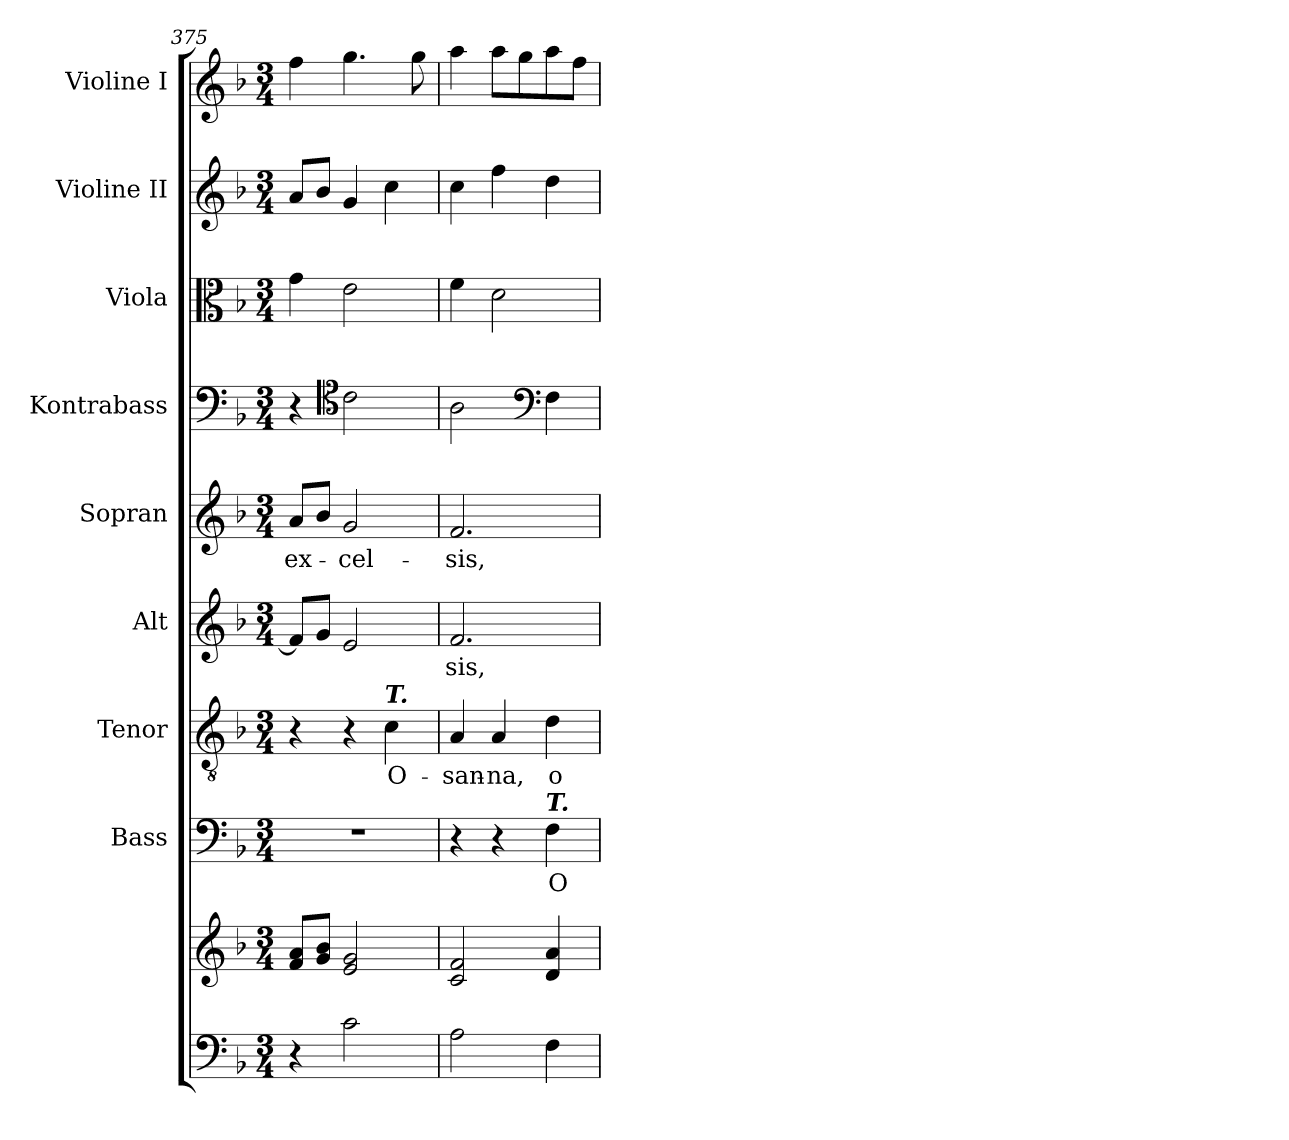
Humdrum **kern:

**kern	**kern	**kern	**text	**kern	**text	**kern	**text	**kern	**text	**kern	**kern	**kern	**kern
*part9	*part9	*part8	*part8	*part7	*part7	*part6	*part6	*part5	*part5	*part4	*part3	*part2	*part1
*staff10	*staff9	*staff8	*staff8	*staff7	*staff7	*staff6	*staff6	*staff5	*staff5	*staff4	*staff3	*staff2	*staff1
*	*	*I"Bass	*	*I"Tenor	*	*I"Alt	*	*I"Sopran	*	*I"Kontrabass	*I"Viola	*I"Violine II	*I"Violine I
*	*	*I'B.	*	*I'T.	*	*I'A.	*	*I'S.	*	*I'Kb.	*I'Vla.	*I'Vl. II	*I'Vl. I
*clefF4	*clefG2	*clefF4	*	*clefGv2	*	*clefG2	*	*clefG2	*	*clefF4	*clefC3	*clefG2	*clefG2
*	*	*	*	*	*	*	*	*	*	*ITrd7c12	*	*	*
*k[b-]	*k[b-]	*k[b-]	*	*k[b-]	*	*k[b-]	*	*k[b-]	*	*k[b-]	*k[b-]	*k[b-]	*k[b-]
*F:	*F:	*F:	*	*F:	*	*F:	*	*F:	*	*F:	*F:	*F:	*F:
*M3/4	*M3/4	*M3/4	*	*M3/4	*	*M3/4	*	*M3/4	*	*M3/4	*M3/4	*M3/4	*M3/4
=375	=375	=375	=375	=375	=375	=375	=375	=375	=375	=375	=375	=375	=375
!	!	!	!	!	!	!	!	!	!LO:LY:b	!	!	!	!
4r	8f/ 8a/L	2.r	.	4r	.	8f/L]	.	8a/L	ex-	4r	4g\	8a/L	4ff\
.	8g/ 8b-/J	.	.	.	.	8g/J	.	8b-/J	.	.	.	8b-/J	.
*	*	*	*	*	*	*	*	*	*	*clefC4	*	*	*
!	!	!	!	!	!	!	!	!	!LO:LY:b	!	!	!	!
2c\	2e/ 2g/	.	.	4r	.	2e/	.	2g/	-cel-	2C\	2e\	4g/	4.gg\
!	!	!	!	!LO:TX:a:Bi:t=T.	!	!	!	!	!	!	!	!	!
!	!	!	!	!	!LO:LY:b	!	!	!	!	!	!	!	!
.	.	.	.	4c\	O-	.	.	.	.	.	.	4cc\	.
.	.	.	.	.	.	.	.	.	.	.	.	.	8gg\
=376	=376	=376	=376	=376	=376	=376	=376	=376	=376	=376	=376	=376	=376
!	!	!	!	!	!LO:LY:b	!	!LO:LY:b	!	!LO:LY:b	!	!	!	!
2A\	2c/ 2f/	4r	.	4A/	-san-	2.f/	-sis,	2.f/	-sis,	2AA\	4f\	4cc\	4aa\
!	!	!	!	!	!LO:LY:b	!	!	!	!	!	!	!	!
.	.	4r	.	4A/	-na,	.	.	.	.	.	2d\	4ff\	8aa\L
.	.	.	.	.	.	.	.	.	.	.	.	.	8gg\
*	*	*	*	*	*	*	*	*	*	*clefF4	*	*	*
!	!	!LO:TX:a:Bi:t=T.	!	!	!	!	!	!	!	!	!	!	!
!	!	!	!LO:LY:b	!	!LO:LY:b	!	!	!	!	!	!	!	!
4F\	4d/ 4a/	4F\	O-	4d\	o-	.	.	.	.	4FF\	.	4dd\	8aa\
.	.	.	.	.	.	.	.	.	.	.	.	.	8ff\J
=	=	=	=	=	=	=	=	=	=	=	=	=	=
*-	*-	*-	*-	*-	*-	*-	*-	*-	*-	*-	*-	*-	*-
